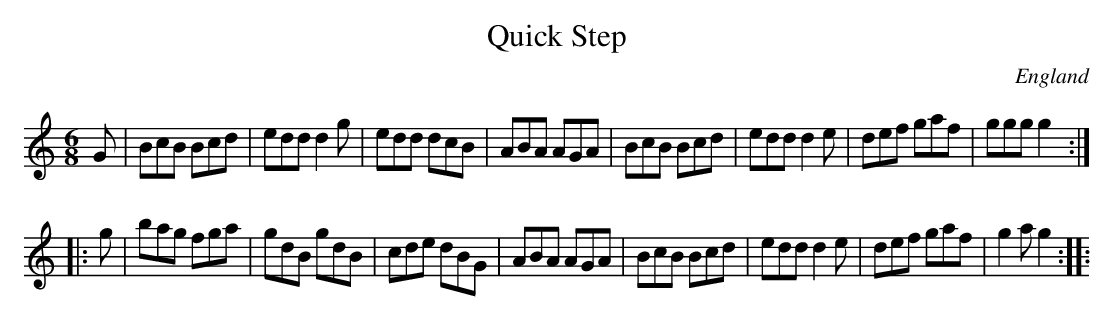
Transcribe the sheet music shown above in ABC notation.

X:1
T:Quick Step
L:1/8
M:6/8
O:England
K:C major
G | \
BcB Bcd | edd d2g | edd dcB | ABA AGA | \
BcB Bcd | edd d2e | def gaf | ggg g2 ::
g | \
bag fga | gdB gdB | cde dBG | ABA AGA | \
BcB Bcd | edd d2e | def gaf | g2a g2 ::
